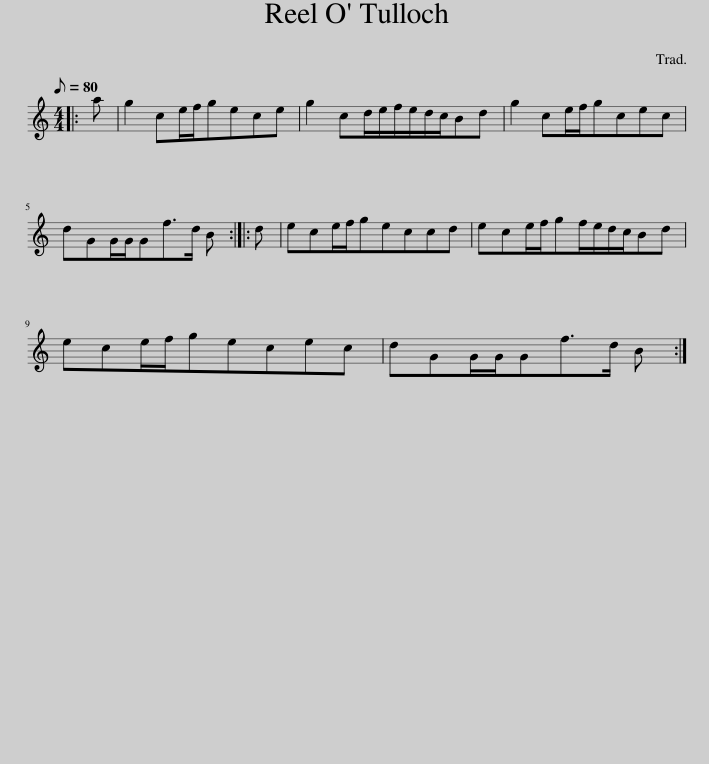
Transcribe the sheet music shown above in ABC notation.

X:1
L:1/8
Q:1/8=80
M:4/4
I:linebreak $
K:C
V:1 treble
V:1
|: a | g2 ce/f/gece | g2 cd/e/f/e/d/c/Bd | g2 ce/f/gcec |$ dGG/G/Gf>d B :: %5
 d | ece/f/geccd | ece/f/gf/e/d/c/Bd |$ ece/f/gecec | dGG/G/Gf>d B :| %10
